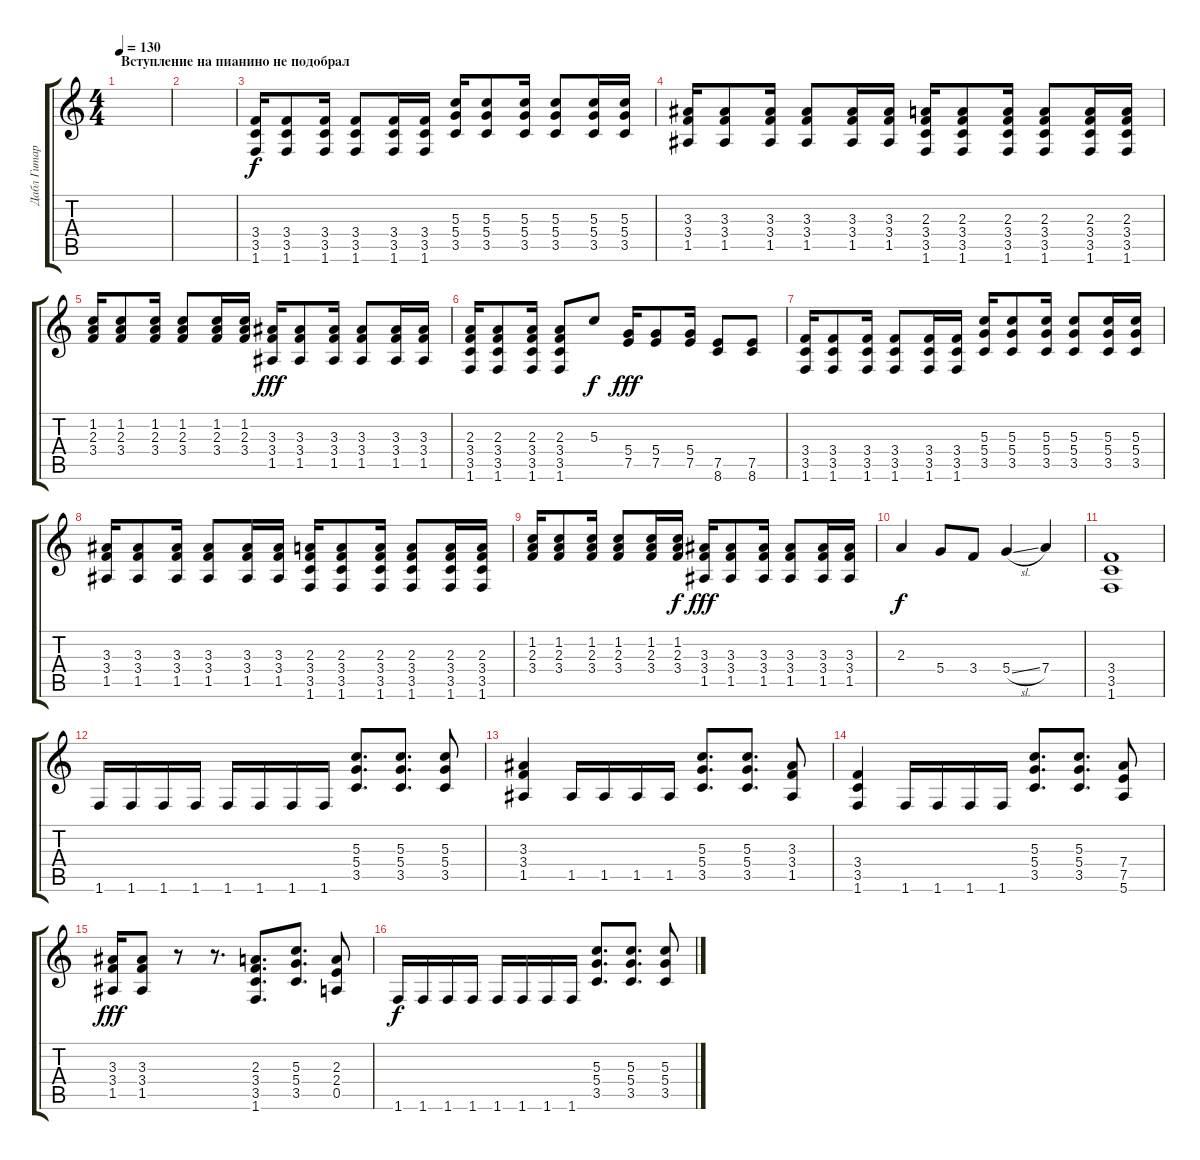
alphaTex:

\track ("Дабл Гитара (для звука)" "Дабл Гитар") {instrument distortionguitar}
\staff {score tabs}
\tuning (E4 B3 G3 D3 A2 E2) {hide}
\ts (4 4)
\section ("" "Вступление на пианино не подобрал")
\tempo 130
\clef g2
\ks c
|
|
(3.4 3.5 1.6).16 (3.4 3.5 1.6).8 (3.4 3.5 1.6).16 (3.4 3.5 1.6).8 (3.4 3.5 1.6).16 (3.4 3.5 1.6).16 (5.3 5.4 3.5).16 (5.3 5.4 3.5).8 (5.3 5.4 3.5).16 (5.3 5.4 3.5).8 (5.3 5.4 3.5).16 (5.3 5.4 3.5).16 |
(3.3 3.4 1.5).16 (3.3 3.4 1.5).8 (3.3 3.4 1.5).16 (3.3 3.4 1.5).8 (3.3 3.4 1.5).16 (3.3 3.4 1.5).16 (2.3 3.4 3.5 1.6).16 (2.3 3.4 3.5 1.6).8 (2.3 3.4 3.5 1.6).16 (2.3 3.4 3.5 1.6).8 (2.3 3.4 3.5 1.6).16 (2.3 3.4 3.5 1.6).16 |
(1.2 2.3 3.4).16 (1.2 2.3 3.4).8 (1.2 2.3 3.4).16 (1.2 2.3 3.4).8 (1.2 2.3 3.4).16 (1.2 2.3 3.4).16{dy f} (3.3 3.4 1.5).16{dy fff} (3.3 3.4 1.5).8 (3.3 3.4 1.5).16 (3.3 3.4 1.5).8 (3.3 3.4 1.5).16 (3.3 3.4 1.5).16 |
(2.3 3.4 3.5 1.6).16 (2.3 3.4 3.5 1.6).8 (2.3 3.4 3.5 1.6).16 (2.3 3.4 3.5 1.6).8 5.3.8{dy f} (5.4 7.5).16{dy fff} (5.4 7.5).8 (5.4 7.5).16 (7.5 8.6).8 (7.5 8.6).8 |
(3.4 3.5 1.6).16 (3.4 3.5 1.6).8 (3.4 3.5 1.6).16 (3.4 3.5 1.6).8 (3.4 3.5 1.6).16 (3.4 3.5 1.6).16 (5.3 5.4 3.5).16 (5.3 5.4 3.5).8 (5.3 5.4 3.5).16 (5.3 5.4 3.5).8 (5.3 5.4 3.5).16 (5.3 5.4 3.5).16 |
(3.3 3.4 1.5).16 (3.3 3.4 1.5).8 (3.3 3.4 1.5).16 (3.3 3.4 1.5).8 (3.3 3.4 1.5).16 (3.3 3.4 1.5).16 (2.3 3.4 3.5 1.6).16 (2.3 3.4 3.5 1.6).8 (2.3 3.4 3.5 1.6).16 (2.3 3.4 3.5 1.6).8 (2.3 3.4 3.5 1.6).16 (2.3 3.4 3.5 1.6).16 |
(1.2 2.3 3.4).16 (1.2 2.3 3.4).8 (1.2 2.3 3.4).16 (1.2 2.3 3.4).8 (1.2 2.3 3.4).16 (1.2 2.3 3.4).16{dy f} (3.3 3.4 1.5).16{dy fff} (3.3 3.4 1.5).8 (3.3 3.4 1.5).16 (3.3 3.4 1.5).8 (3.3 3.4 1.5).16 (3.3 3.4 1.5).16 |
2.3.4{dy f} 5.4.8 3.4.8 5.4{sl}.4 7.4.4 |
(3.4 3.5 1.6).1 |
1.6.16 1.6.16 1.6.16 1.6.16 1.6.16 1.6.16 1.6.16 1.6.16 (5.3 5.4 3.5).8{d} (5.3 5.4 3.5).8{d} (5.3 5.4 3.5).8 |
(3.3 3.4 1.5).4 1.5.16 1.5.16 1.5.16 1.5.16 (5.3 5.4 3.5).8{d} (5.3 5.4 3.5).8{d} (3.3 3.4 1.5).8 |
(3.4 3.5 1.6).4 1.6.16 1.6.16 1.6.16 1.6.16 (5.3 5.4 3.5).8{d} (5.3 5.4 3.5).8{d} (7.4 7.5 5.6).8 |
(3.3 3.4 1.5).16{dy fff} (3.3 3.4 1.5).8 r.8 r.8{d} (2.3 3.4 3.5 1.6).8{d} (5.3 5.4 3.5).8{d} (2.3 2.4 0.5).8 |
1.6.16{dy f} 1.6.16 1.6.16 1.6.16 1.6.16 1.6.16 1.6.16 1.6.16 (5.3 5.4 3.5).8{d} (5.3 5.4 3.5).8{d} (5.3 5.4 3.5).8
